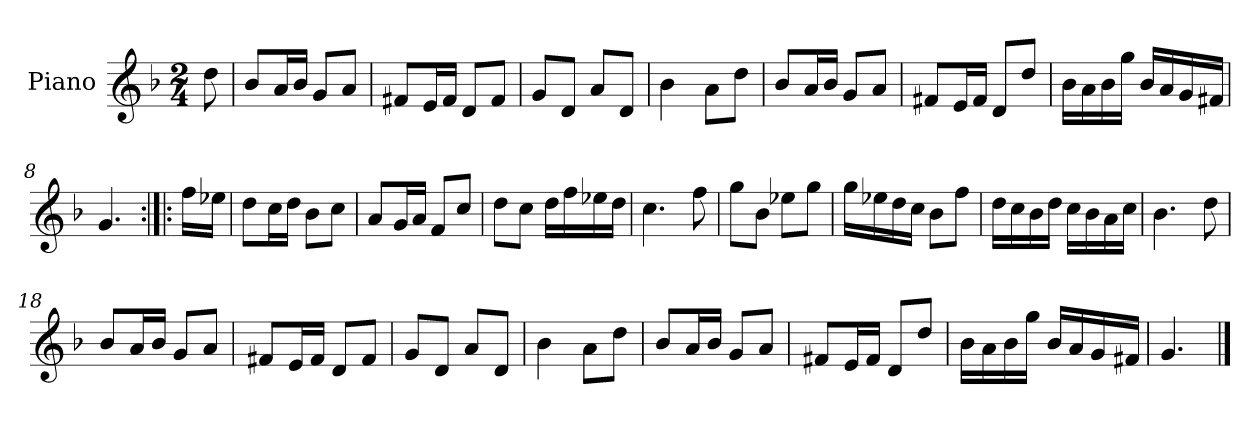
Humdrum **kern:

**kern
*part1
*staff1
*I"Piano
*I'Pno.
*clefG2
*k[b-]
*M2/4
=
8dd\
=1
8b-/L
16a/L
16b-/JJ
8g/L
8a/J
=2
8f#X/L
16e/L
16f#/JJ
8d/L
8f#/J
=3
8g/L
8d/J
8a/L
8d/J
=4
4b-\
8a\L
8dd\J
=5
8b-/L
16a/L
16b-/JJ
8g/L
8a/J
=6
8f#X/L
16e/L
16f#/JJ
8d/L
8dd/J
=7
16b-\LL
16a\
16b-\
16gg\JJ
16b-/LL
16a/
16g/
16f#X/JJ
=8
4.g/
=9:|!|:
16ff\LL
16ee-X\JJ
=10
8dd\L
16cc\L
16dd\JJ
8b-\L
8cc\J
=11
8a/L
16g/L
16a/JJ
8f/L
8cc/J
=12
8dd\L
8cc\J
16dd\LL
16ff\
16ee-X\
16dd\JJ
=13
4.cc\
8ff\
=14
8gg\L
8b-\J
8ee-X\L
8gg\J
=15
16gg\LL
16ee-X\
16dd\
16cc\JJ
8b-\L
8ff\J
=16
16dd\LL
16cc\
16b-\
16dd\JJ
16cc\LL
16b-\
16a\
16cc\JJ
=17
4.b-\
8dd\
=18
8b-/L
16a/L
16b-/JJ
8g/L
8a/J
=19
8f#X/L
16e/L
16f#/JJ
8d/L
8f#/J
=20
8g/L
8d/J
8a/L
8d/J
=21
4b-\
8a\L
8dd\J
=22
8b-/L
16a/L
16b-/JJ
8g/L
8a/J
=23
8f#X/L
16e/L
16f#/JJ
8d/L
8dd/J
=24
16b-\LL
16a\
16b-\
16gg\JJ
16b-/LL
16a/
16g/
16f#X/JJ
=25
4.g/
==
*-
